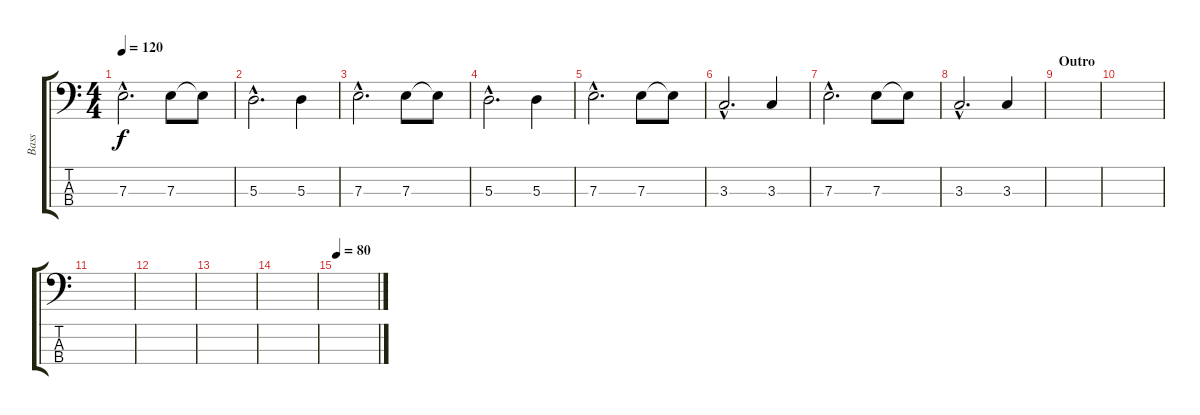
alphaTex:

\track ("Bass" "Bass") {instrument electricbasspick}
\staff {score tabs}
\tuning (G2 D2 A1 E1) {hide}
\ts (4 4)
\tempo 120
\clef f4
\ks c
7.3{hac}.2{d dy f} 7.3.8 7.3{t}.8 |
5.3{hac}.2{d} 5.3.4 |
7.3{hac}.2{d} 7.3.8 7.3{t}.8 |
5.3{hac}.2{d} 5.3.4 |
7.3{hac}.2{d} 7.3.8 7.3{t}.8 |
3.3{hac}.2{d} 3.3.4 |
7.3{hac}.2{d} 7.3.8 7.3{t}.8 |
3.3{hac}.2{d} 3.3.4 |
\section ("" "Outro")
|
|
|
|
|
|
\tempo 80
